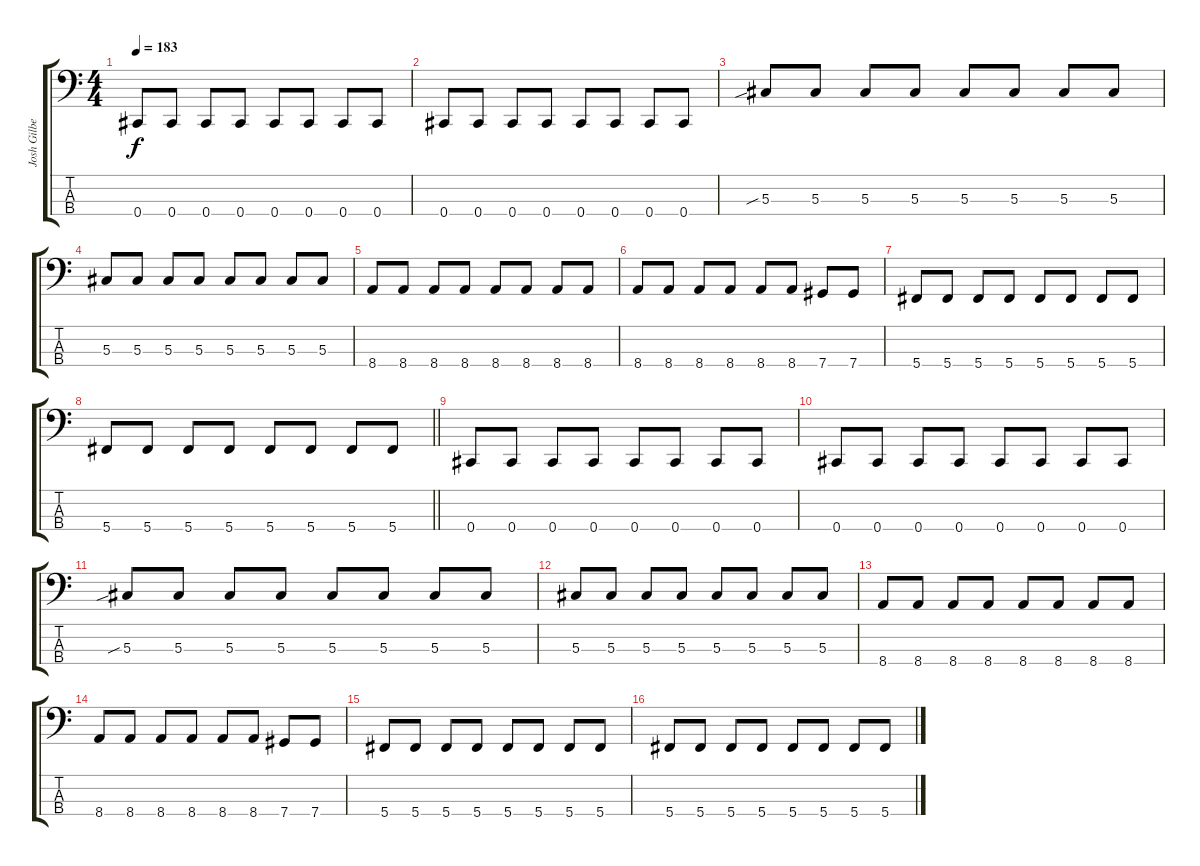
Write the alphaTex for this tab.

\track ("Josh Gilbert" "Josh Gilbe") {instrument electricbasspick}
\staff {score tabs}
\tuning (Gb2 Db2 Ab1 Db1) {hide}
\ts (4 4)
\tempo 183
\clef f4
\ks c
0.4.8{dy f} 0.4.8 0.4.8 0.4.8 0.4.8 0.4.8 0.4.8 0.4.8 |
0.4.8 0.4.8 0.4.8 0.4.8 0.4.8 0.4.8 0.4.8 0.4.8 |
5.3{sib}.8 5.3.8 5.3.8 5.3.8 5.3.8 5.3.8 5.3.8 5.3.8 |
5.3.8 5.3.8 5.3.8 5.3.8 5.3.8 5.3.8 5.3.8 5.3.8 |
8.4.8 8.4.8 8.4.8 8.4.8 8.4.8 8.4.8 8.4.8 8.4.8 |
8.4.8 8.4.8 8.4.8 8.4.8 8.4.8 8.4.8 7.4.8 7.4.8 |
5.4.8 5.4.8 5.4.8 5.4.8 5.4.8 5.4.8 5.4.8 5.4.8 |
\barLineRight lightlight
5.4.8 5.4.8 5.4.8 5.4.8 5.4.8 5.4.8 5.4.8 5.4.8 |
0.4.8 0.4.8 0.4.8 0.4.8 0.4.8 0.4.8 0.4.8 0.4.8 |
0.4.8 0.4.8 0.4.8 0.4.8 0.4.8 0.4.8 0.4.8 0.4.8 |
5.3{sib}.8 5.3.8 5.3.8 5.3.8 5.3.8 5.3.8 5.3.8 5.3.8 |
5.3.8 5.3.8 5.3.8 5.3.8 5.3.8 5.3.8 5.3.8 5.3.8 |
8.4.8 8.4.8 8.4.8 8.4.8 8.4.8 8.4.8 8.4.8 8.4.8 |
8.4.8 8.4.8 8.4.8 8.4.8 8.4.8 8.4.8 7.4.8 7.4.8 |
5.4.8 5.4.8 5.4.8 5.4.8 5.4.8 5.4.8 5.4.8 5.4.8 |
5.4.8 5.4.8 5.4.8 5.4.8 5.4.8 5.4.8 5.4.8 5.4.8
